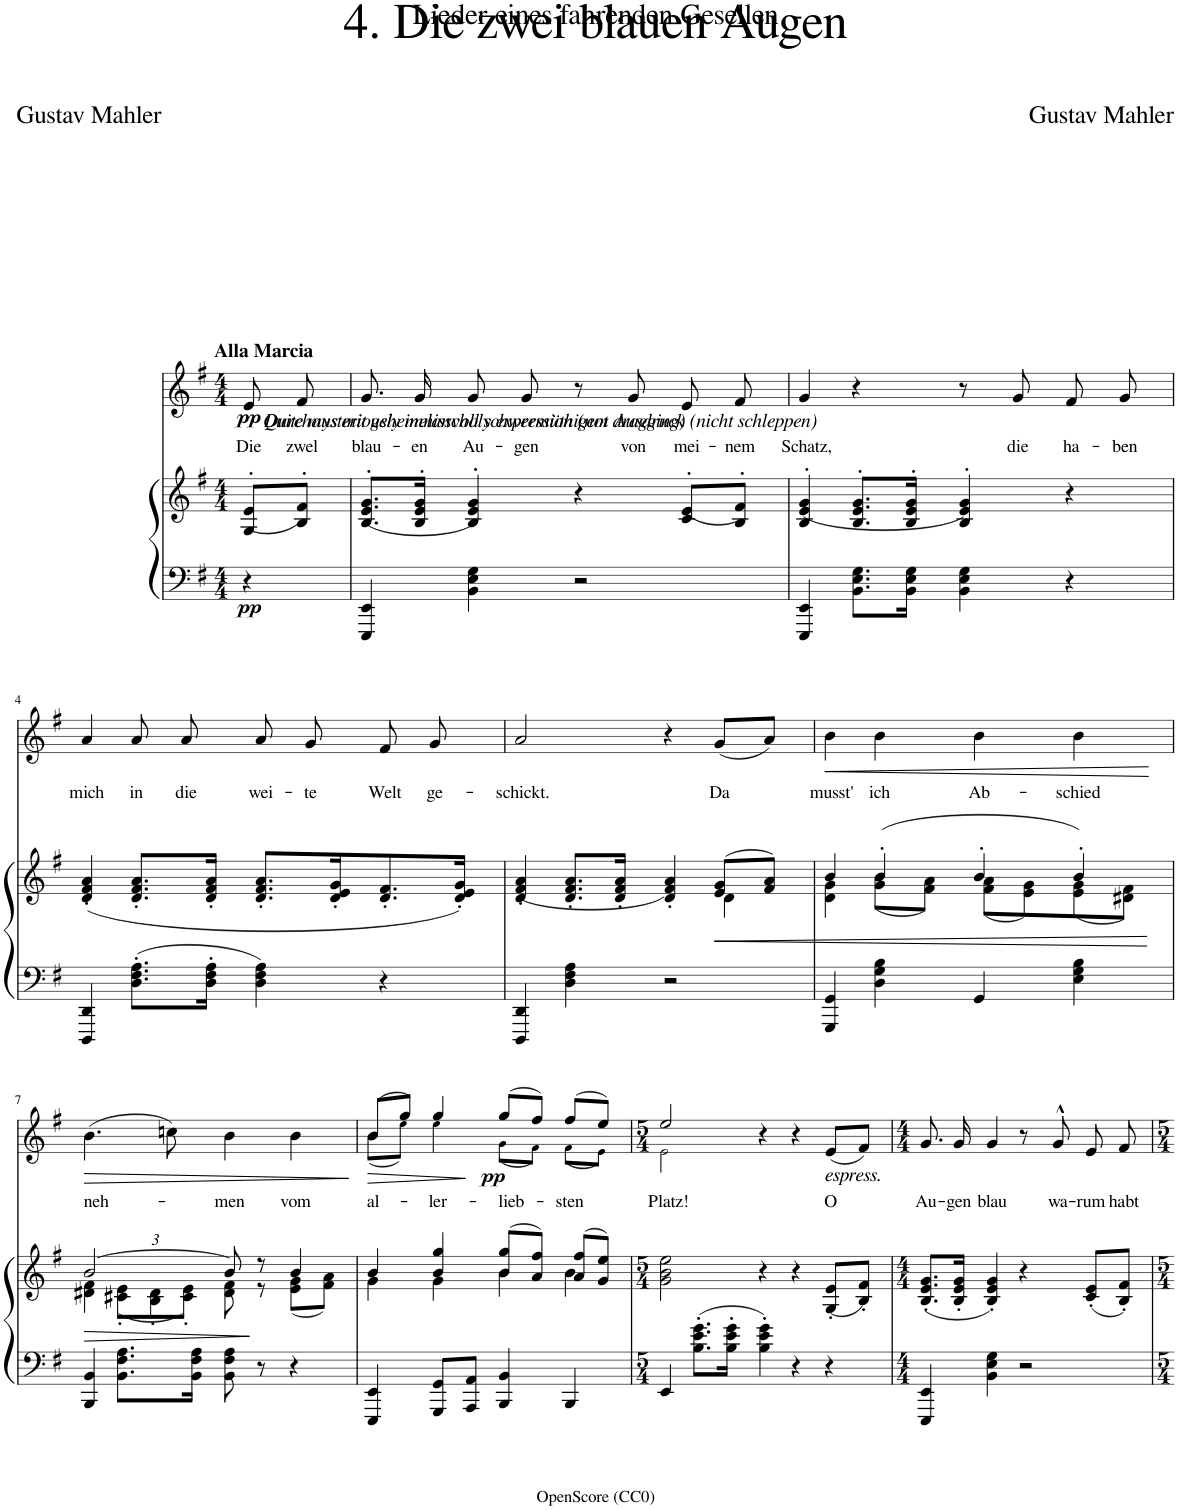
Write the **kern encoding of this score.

**kern	**kern	**dynam	**kern	**text	**dynam
*part2	*part2	*part2	*part1	*part1	*part1
*staff3	*staff2	*staff2/3	*staff1	*staff1	*staff1
*I"Piano	*	*	*I"Voice	*	*
*I'Pno	*	*	*	*	*
*clefF4	*clefG2	*	*clefG2	*	*
*k[f#]	*k[f#]	*	*k[f#]	*	*
*M4/4	*M4/4	*	*M4/4	*	*
=1	=1	=1	=1	=1	=1
!	!	!	!LO:TX:a:B:t=Alla Marcia	!	!
!	!	!	!LO:TX:b:i:t=Durchaus mit geheimnissvoll schwermüthigem Ausdruck (nicht schleppen)	!	!
!	!	!	!LO:TX:b:i:t=Quite mysteriously melancholy expression (not dragging)	!	!
!	!	!LO:DY:b=2	!	!LO:LY:b	!LO:DY:b
4r	(8G/'> 8e/'>L	pp	8e/	Die	pp
!	!	!	!	!LO:LY:b	!
.	8B/'> 8f#/'>J)	.	8f#/	zwel	.
=2	=2	=2	=2	=2	=2
!	!	!	!	!LO:LY:b	!
4EEE/ 4EE/	(8.B/'> 8.e/'> 8.g/'>L	.	8.g/	blau-	.
!	!	!	!	!LO:LY:b	!
.	16B/'> 16e/'> 16g/'>Jk	.	16g/	-en	.
!	!	!	!	!LO:LY:b	!
4BB\ 4E\ 4G\	4B/'> 4e/'> 4g/'>)	.	8g/	Au-	.
!	!	!	!	!LO:LY:b	!
.	.	.	8g/	-gen	.
2r	4r	.	8r	.	.
!	!	!	!	!LO:LY:b	!
.	.	.	8g/	von	.
!	!	!	!	!LO:LY:b	!
.	(8c/'> 8e/'>L	.	8e/	mei-	.
!	!	!	!	!LO:LY:b	!
.	8B/'> 8f#/'>J)	.	8f#/	-nem	.
=3	=3	=3	=3	=3	=3
!	!	!	!	!LO:LY:b	!
4EEE/ 4EE/	(4B/'> 4e/'> 4g/'>	.	4g/	Schatz,	.
8.BB\ 8.E\ 8.G\L	8.B/'> 8.e/'> 8.g/'>L	.	4r	.	.
16BB\ 16E\ 16G\Jk	16B/'> 16e/'> 16g/'>Jk	.	.	.	.
4BB\ 4E\ 4G\	4B/'> 4e/'> 4g/'>)	.	8r	.	.
!	!	!	!	!LO:LY:b	!
.	.	.	8g/	die	.
!	!	!	!	!LO:LY:b	!
4r	4r	.	8f#/	ha-	.
!	!	!	!	!LO:LY:b	!
.	.	.	8g/	-ben	.
!!LO:LB:g=z
=4	=4	=4	=4	=4	=4
!	!	!	!	!LO:LY:b	!
4DDD/ 4DD/	(4d/' 4f#/' 4a/'	.	4a/	mich	.
!	!	!	!	!LO:LY:b	!
8.D\' 8.F#\' 8.A\'L	8.d/' 8.f#/' 8.a/'L	.	8a/	in	.
!	!	!	!	!LO:LY:b	!
.	.	.	8a/	die	.
16D\' 16F#\' 16A\'Jk	16d/' 16f#/' 16a/'Jk	.	.	.	.
!	!	!	!	!LO:LY:b	!
4D\ 4F#\ 4A\	8.d/' 8.f#/' 8.a/'L	.	8a/	wei-	.
!	!	!	!	!LO:LY:b	!
.	.	.	8g/	-te	.
.	16d/' 16e/' 16g/'K	.	.	.	.
!	!	!	!	!LO:LY:b	!
4r	8.d/' 8.f#/'	.	8f#/	Welt	.
!	!	!	!	!LO:LY:b	!
.	.	.	8g/	ge-	.
.	16d/' 16e/' 16g/'Jk)	.	.	.	.
=5	=5	=5	=5	=5	=5
*	*^	*	*	*	*
!	!	!	!	!	!LO:LY:b	!
4DDD/ 4DD/	(4d/' 4f#/' 4a/'	2.ryy	.	2a/	-schickt.	.
4D\ 4F#\ 4A\	8.d/' 8.f#/' 8.a/'L	.	.	.	.	.
.	16d/' 16f#/' 16a/'Jk	.	.	.	.	.
2r	4d/' 4f#/' 4a/')	.	.	4r	.	.
!	!	!	!LO:HP:b	!	!LO:LY:b	!
.	(8e/ 8g/L	4d\	<	(8g/L	Da	.
.	8f#/ 8a/J)	.	.	8a/J)	.	.
=6	=6	=6	=6	=6	=6	=6
!	!	!	!	!	!LO:LY:b	!LO:HP:b
4GGG/ 4GG/	4b/	4d\ 4g\	.	4b\	musst'	<
!	!	!	!	!	!LO:LY:b	!
4D\ 4G\ 4B\	(4b'/	(8g\ 8b\L	.	4b\	ich	.
.	.	8f#\ 8a\J)	.	.	.	.
!	!	!	!	!	!LO:LY:b	!
4GG/	4b'/	(8f#\ 8a\L	.	4b\	Ab-	.
.	.	8e\ 8g\)	.	.	.	.
!	!	!	!	!	!LO:LY:b	!
4E\ 4G\ 4B\	4b'/)	(8e\ 8g\	.	4b\	-schied	.
.	.	8d#X\ 8f#\J)	.	.	.	.
*	*v	*v	*	*	*	*
.	.	[	.	.	[
!!LO:LB:g=z
=7	=7	=7	=7	=7	=7
!	!	!LO:HP:b	!	!LO:LY:b	!LO:HP:b
*	*^	*	*	*	*
4BBB/ 4BB/	[2b/	4d#X\ 4f#\	>	(4.b\	neh-	>
*	*	*Xbrackettup	*	*	*	*
8.BB\ 8.F#\ 8.A\L	.	(12c#X\' 12e\'L	.	.	.	.
.	.	12B\' 12d#\'	.	.	.	.
.	.	.	.	8ccn\)	.	.
.	.	12c#\' 12e\'J)	.	.	.	.
16BB\ 16F#\ 16A\Jk	.	.	.	.	.	.
!	!	!	!	!	!LO:LY:b	!
8BB\ 8F#\ 8A\	8b/]	8d#\ 8f#\	.	4b\	men	.
8r	8r	8r	]	.	.	.
!	!	!	!	!	!LO:LY:b	!
4r	4b/	(8e\ 8g\L	.	4b\	vom	.
.	.	8f#\ 8a\J)	.	.	.	.
*	*v	*v	*	*	*	*
.	.	.	.	.	]
=8	=8	=8	=8	=8	=8
*	*^	*	*	*	*
!	!	!	!	!	!LO:LY:b	!LO:HP:b
*	*	*	*	*^	*	*
4EEE/ 4EE/	4b/	4g\	.	(8b/L	(8b\L	al-	>
.	.	.	.	8gg/J)	8ee\J)	.	.
!	!	!	!	!	!	!LO:LY:b	!
8GGG/ 8GG/L	4b/ 4gg/	4g\	.	4gg/	4ee\	-ler-	.
8AAA/ 8AA/J	.	.	.	.	.	.	.
!	!	!	!	!	!	!LO:LY:b	!LO:DY:n=1:b
4BBB/ 4BB/	(8b/ 8gg/L	4b\	.	(8gg/L	(8g\L	-lieb-	] pp
.	8a/ 8ff#/J)	.	.	8ff#/J)	8f#\J)	.	.
!	!	!	!	!	!	!LO:LY:b	!
4BBB/	(8a/ 8ff#/L	4b\	.	(8ff#/L	(8f#\L	-sten	.
.	8g/ 8ee/J)	.	.	8ee/J)	8e\J)	.	.
*	*v	*v	*	*	*	*	*
=9	=9	=9	=9	=9	=9	=9
*M5/4	*M5/4	*	*M5/4	*	*	*
!	!	!	!	!	!LO:LY:b	!
4EE/	2g\ 2b\ 2ee\	.	2ee/	2e\	Platz!	.
8.B\' 8.e\' 8.g\'L	.	.	.	.	.	.
16B\' 16e\' 16g\'Jk	.	.	.	.	.	.
4B\' 4e\' 4g\'	4r	.	4r	2ryy	.	.
4r	4r	.	4r	.	.	.
!	!	!	!LO:TX:b:i:t=espress.	!	!	!
!	!	!	!	!	!LO:LY:b	!
4r	(8G/' 8e/'L	.	(8e/L	4ryy	O	.
.	8B/' 8f#/'J)	.	8f#/J)	.	.	.
*	*	*	*v	*v	*	*
=10	=10	=10	=10	=10	=10
*M4/4	*M4/4	*	*M4/4	*	*
!	!	!	!	!LO:LY:b	!
4EEE/ 4EE/	(8.B/' 8.e/' 8.g/'L	.	8.g/	Au-	.
!	!	!	!	!LO:LY:b	!
.	16B/' 16e/' 16g/'Jk	.	16g/	-gen	.
!	!	!	!	!LO:LY:b	!
4BB\ 4E\ 4G\	4B/' 4e/' 4g/')	.	4g/	blau	.
2r	4r	.	8r	.	.
!	!	!	!	!LO:LY:b	!
.	.	.	8g^^/	wa-	.
!	!	!	!	!LO:LY:b	!
.	(8c/' 8e/'L	.	8e/	-rum	.
!	!	!	!	!LO:LY:b	!
.	8B/' 8f#/'J)	.	8f#/	habt	.
=	=	=	=	=	=
*-	*-	*-	*-	*-	*-
